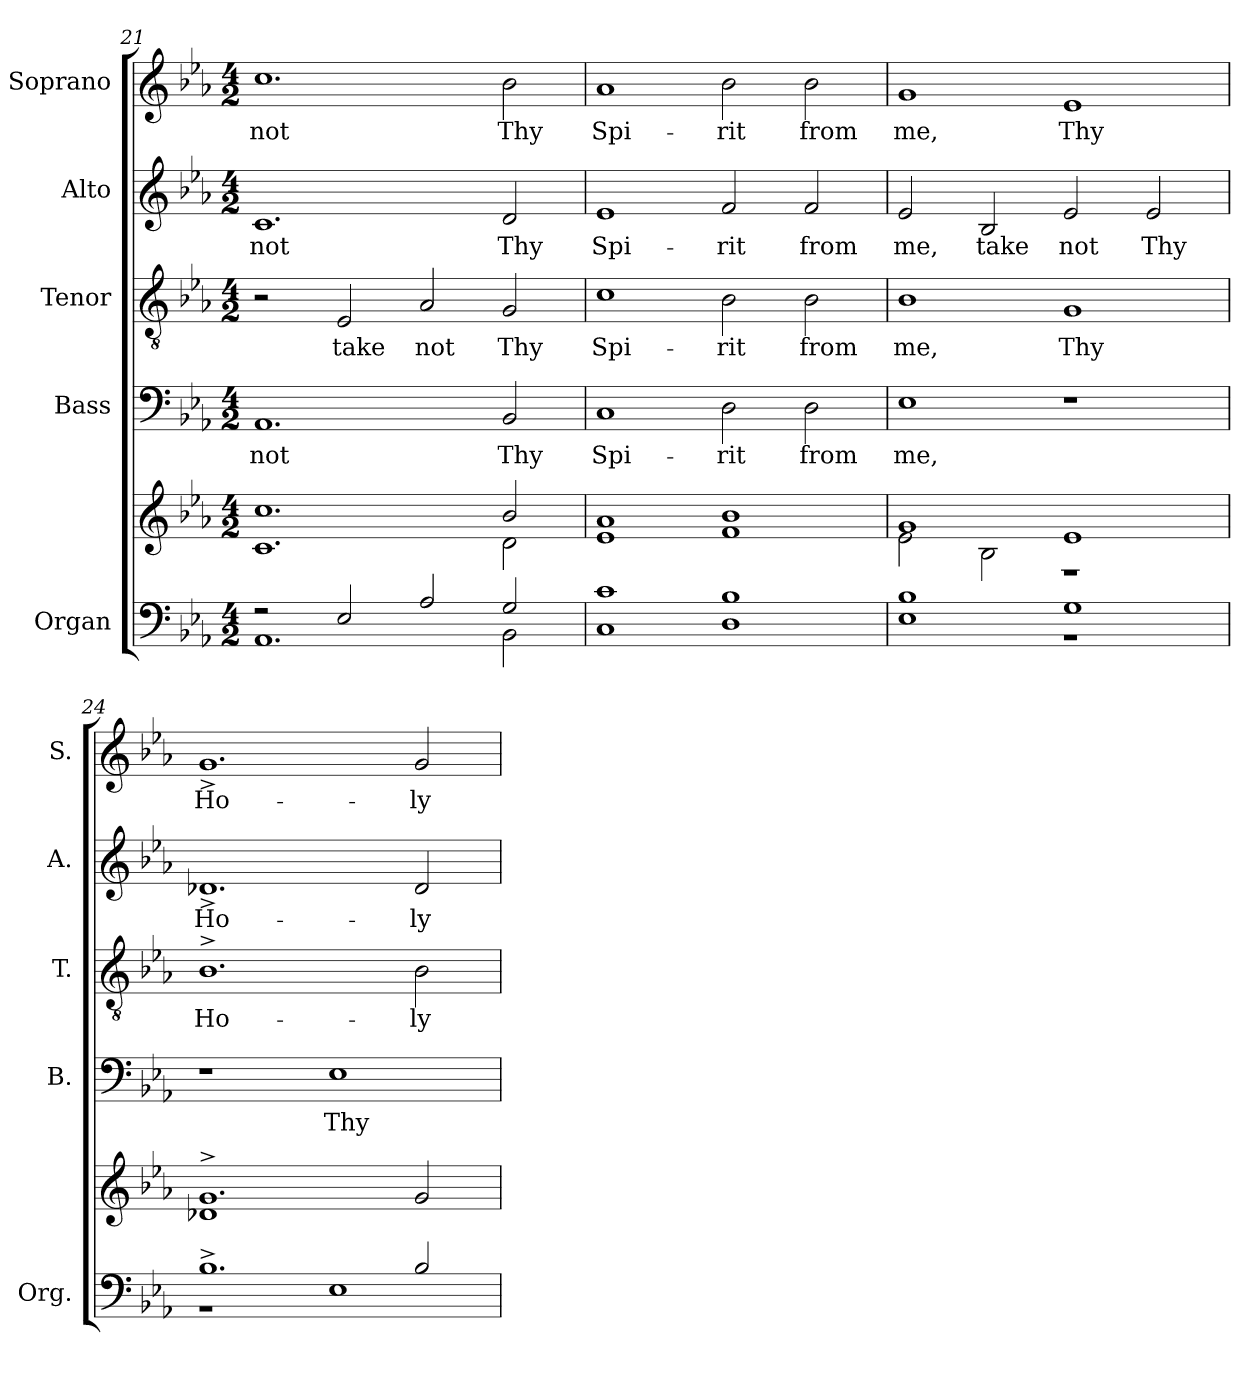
**kern	**kern	**kern	**text	**kern	**text	**kern	**text	**kern	**text
*part5	*part5	*part4	*part4	*part3	*part3	*part2	*part2	*part1	*part1
*staff6	*staff5	*staff4	*staff4	*staff3	*staff3	*staff2	*staff2	*staff1	*staff1
*I"Organ	*	*I"Bass	*	*I"Tenor	*	*I"Alto	*	*I"Soprano	*
*I'Org.	*	*I'B.	*	*I'T.	*	*I'A.	*	*I'S.	*
!!LO:LB:g=z
*clefF4	*clefG2	*clefF4	*	*clefGv2	*	*clefG2	*	*clefG2	*
*	*	*	*	*ITrd7c12	*	*	*	*	*
*k[b-e-a-]	*k[b-e-a-]	*k[b-e-a-]	*	*k[b-e-a-]	*	*k[b-e-a-]	*	*k[b-e-a-]	*
*E-:	*E-:	*E-:	*	*E-:	*	*E-:	*	*E-:	*
*M4/2	*M4/2	*M4/2	*	*M4/2	*	*M4/2	*	*M4/2	*
=21	=21	=21	=21	=21	=21	=21	=21	=21	=21
*^	*^	*	*	*	*	*	*	*	*
!	!	!	!	!	!LO:LY:b:color=#000000	!	!	!	!	!	!
!	!	!	!	!	!	!	!	!	!LO:LY:b:color=#000000	!	!
!	!	!	!	!	!	!	!	!	!	!	!LO:LY:b:color=#000000
2r	1.AA-i	1.ci 1.cci	1.ryy	1.AA-i	not	2r	.	1.ci	not	1.cci	not
!	!	!	!	!	!	!	!LO:LY:b:color=#000000	!	!	!	!
2E-i/	.	.	.	.	.	2EE-i/	take	.	.	.	.
!	!	!	!	!	!	!	!LO:LY:b:color=#000000	!	!	!	!
2A-i/	.	.	.	.	.	2AA-i/	not	.	.	.	.
!	!	!	!	!	!LO:LY:b:color=#000000	!	!	!	!	!	!
!	!	!	!	!	!	!	!LO:LY:b:color=#000000	!	!	!	!
!	!	!	!	!	!	!	!	!	!LO:LY:b:color=#000000	!	!
!	!	!	!	!	!	!	!	!	!	!	!LO:LY:b:color=#000000
2Gi/	2BB-i\	2b-i/	2di\	2BB-i/	Thy	2GGi/	Thy	2di/	Thy	2b-i\	Thy
*v	*v	*	*	*	*	*	*	*	*	*	*
*	*v	*v	*	*	*	*	*	*	*	*
=22	=22	=22	=22	=22	=22	=22	=22	=22	=22
*^	*^	*	*	*	*	*	*	*	*
!	!	!	!	!	!LO:LY:b:color=#000000	!	!	!	!	!	!
*v	*v	*	*	*	*	*	*	*	*	*	*
*	*v	*v	*	*	*	*	*	*	*	*
*^	*^	*	*	*	*	*	*	*	*
!	!	!	!	!	!	!	!LO:LY:b:color=#000000	!	!	!	!
*v	*v	*	*	*	*	*	*	*	*	*	*
*	*v	*v	*	*	*	*	*	*	*	*
*^	*^	*	*	*	*	*	*	*	*
!	!	!	!	!	!	!	!	!	!LO:LY:b:color=#000000	!	!
*v	*v	*	*	*	*	*	*	*	*	*	*
*	*v	*v	*	*	*	*	*	*	*	*
*^	*^	*	*	*	*	*	*	*	*
!	!	!	!	!	!	!	!	!	!	!	!LO:LY:b:color=#000000
*v	*v	*	*	*	*	*	*	*	*	*	*
*	*v	*v	*	*	*	*	*	*	*	*
1Ci 1ci	1e-i 1a-i	1Ci	Spi-	1Ci	Spi-	1e-i	Spi-	1a-i	Spi-
!	!	!	!LO:LY:b:color=#000000	!	!	!	!	!	!
!	!	!	!	!	!LO:LY:b:color=#000000	!	!	!	!
!	!	!	!	!	!	!	!LO:LY:b:color=#000000	!	!
!	!	!	!	!	!	!	!	!	!LO:LY:b:color=#000000
1Di 1B-i	1fi 1b-i	2Di\	-rit	2BB-i\	-rit	2fi/	-rit	2b-i\	-rit
!	!	!	!LO:LY:b:color=#000000	!	!	!	!	!	!
!	!	!	!	!	!LO:LY:b:color=#000000	!	!	!	!
!	!	!	!	!	!	!	!LO:LY:b:color=#000000	!	!
!	!	!	!	!	!	!	!	!	!LO:LY:b:color=#000000
.	.	2Di\	from	2BB-i\	from	2fi/	from	2b-i\	from
=23	=23	=23	=23	=23	=23	=23	=23	=23	=23
*^	*^	*	*	*	*	*	*	*	*
!	!	!	!	!	!LO:LY:b:color=#000000	!	!	!	!	!	!
!	!	!	!	!	!	!	!LO:LY:b:color=#000000	!	!	!	!
!	!	!	!	!	!	!	!	!	!LO:LY:b:color=#000000	!	!
!	!	!	!	!	!	!	!	!	!	!	!LO:LY:b:color=#000000
1E-i 1B-i	1ryy	1gi	2e-i\	1E-i	me,	1BB-i	me,	2e-i/	me,	1gi	me,
!	!	!	!	!	!	!	!	!	!LO:LY:b:color=#000000	!	!
.	.	.	2B-i\	.	.	.	.	2B-i/	take	.	.
!	!	!	!	!	!	!	!LO:LY:b:color=#000000	!	!	!	!
!	!	!	!	!	!	!	!	!	!LO:LY:b:color=#000000	!	!
!	!	!	!	!	!	!	!	!	!	!	!LO:LY:b:color=#000000
1Gi	1r	1e-i	1r	1r	.	1GGi	Thy	2e-i/	not	1e-i	Thy
!	!	!	!	!	!	!	!	!	!LO:LY:b:color=#000000	!	!
.	.	.	.	.	.	.	.	2e-i/	Thy	.	.
=24	=24	=24	=24	=24	=24	=24	=24	=24	=24	=24	=24
!	!	!	!	!	!	!	!LO:LY:b:color=#000000	!	!	!	!
!	!	!	!	!	!	!	!	!	!LO:LY:b:color=#000000	!	!
!	!	!	!	!	!	!	!	!	!	!	!LO:LY:b:color=#000000
1.B-^i	1r	1.g^i	1d-Xi	1r	.	1.BB-^i	Ho-	1.d-X^i	Ho-	1.g^i	Ho-
!	!	!	!	!	!LO:LY:b:color=#000000	!	!	!	!	!	!
.	1E-i	.	1ryy	1E-i	Thy	.	.	.	.	.	.
!	!	!	!	!	!	!	!LO:LY:b:color=#000000	!	!	!	!
!	!	!	!	!	!	!	!	!	!LO:LY:b:color=#000000	!	!
!	!	!	!	!	!	!	!	!	!	!	!LO:LY:b:color=#000000
2B-i/	.	2gi/	.	.	.	2BB-i\	-ly	2d-i/	-ly	2gi/	-ly
*v	*v	*	*	*	*	*	*	*	*	*	*
*	*v	*v	*	*	*	*	*	*	*	*
=	=	=	=	=	=	=	=	=	=
*-	*-	*-	*-	*-	*-	*-	*-	*-	*-
